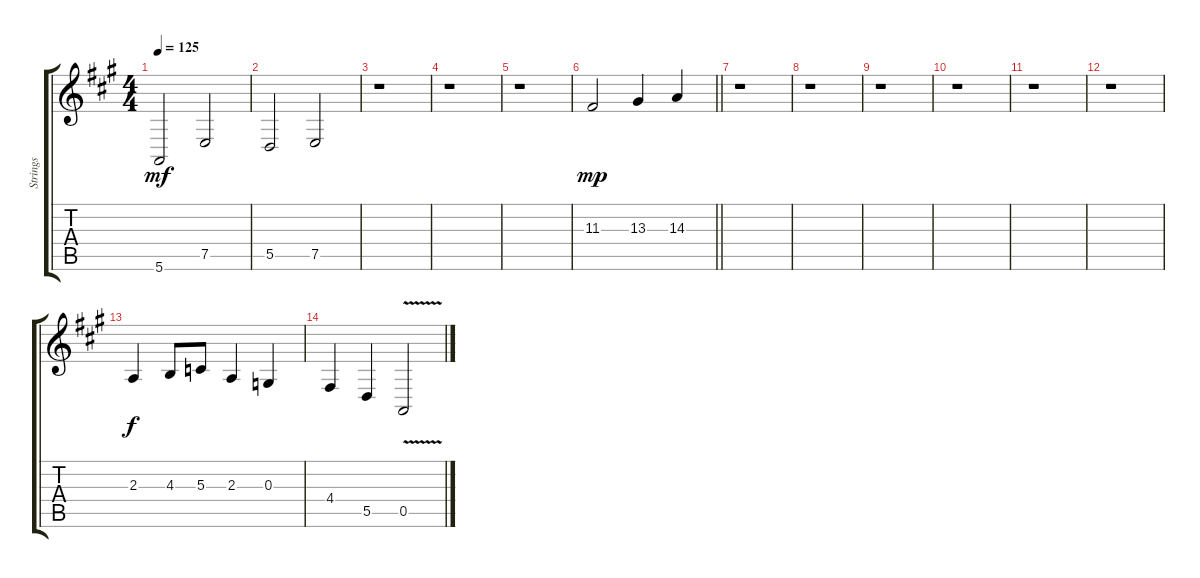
\track ("Strings" "Strings") {instrument synthstrings2}
\staff {score tabs}
\tuning (E4 B3 G3 D3 A2 E2) {hide}
\ts (4 4)
\tempo 125
\clef g2
\ks a
5.6.2{dy mf} 7.5.2 |
5.5.2 7.5.2 |
r.1 |
r.1 |
r.1 |
\barLineRight lightlight
11.3.2{dy mp} 13.3.4 14.3.4 |
r.1 |
r.1 |
r.1 |
r.1 |
r.1 |
r.1 |
2.3.4{dy f} 4.3.8 5.3.8 2.3.4 0.3.4 |
4.4.4 5.5.4 0.5{v}.2
